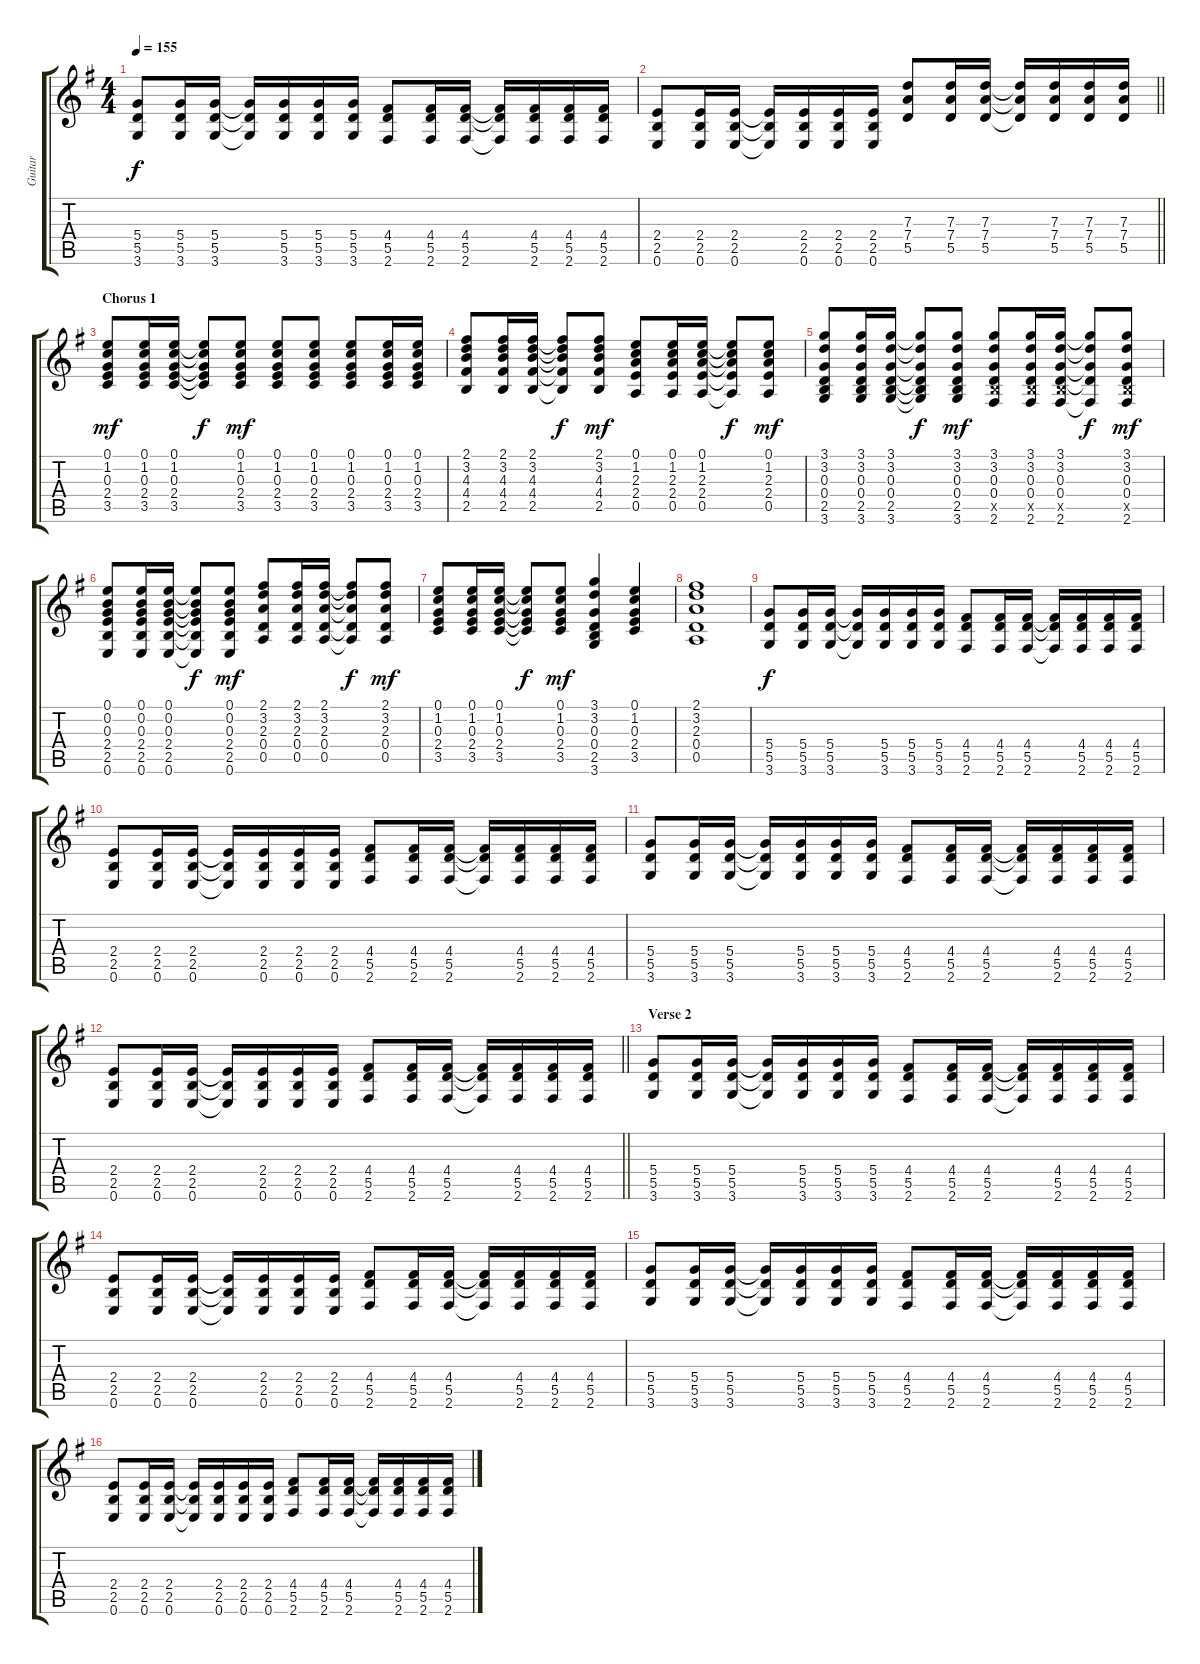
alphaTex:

\track ("Guitar" "Guitar") {instrument distortionguitar}
\staff {score tabs}
\tuning (E4 B3 G3 D3 A2 E2) {hide}
\ts (4 4)
\tempo 155
\clef g2
\ks g
(5.4 5.5 3.6).8{dy f} (5.4 5.5 3.6).16 (5.4 5.5 3.6).16 (5.4{t} 5.5{t} 3.6{t}).16 (5.4 5.5 3.6).16 (5.4 5.5 3.6).16 (5.4 5.5 3.6).16 (4.4 5.5 2.6).8 (4.4 5.5 2.6).16 (4.4 5.5 2.6).16 (4.4{t} 5.5{t} 2.6{t}).16 (4.4 5.5 2.6).16 (4.4 5.5 2.6).16 (4.4 5.5 2.6).16 |
\barLineRight lightlight
(2.4 2.5 0.6).8 (2.4 2.5 0.6).16 (2.4 2.5 0.6).16 (2.4{t} 2.5{t} 0.6{t}).16 (2.4 2.5 0.6).16 (2.4 2.5 0.6).16 (2.4 2.5 0.6).16 (7.3 7.4 5.5).8 (7.3 7.4 5.5).16 (7.3 7.4 5.5).16 (7.3{t} 7.4{t} 5.5{t}).16 (7.3 7.4 5.5).16 (7.3 7.4 5.5).16 (7.3 7.4 5.5).16 |
\section ("" "Chorus 1")
(0.1 1.2 0.3 2.4 3.5).8{dy mf} (0.1 1.2 0.3 2.4 3.5).16 (0.1 1.2 0.3 2.4 3.5).16 (0.1{t} 1.2{t} 0.3{t} 2.4{t} 3.5{t}).8{dy f} (0.1 1.2 0.3 2.4 3.5).8{dy mf} (0.1 1.2 0.3 2.4 3.5).8 (0.1 1.2 0.3 2.4 3.5).8 (0.1 1.2 0.3 2.4 3.5).8 (0.1 1.2 0.3 2.4 3.5).16 (0.1 1.2 0.3 2.4 3.5).16 |
(2.1 3.2 4.3 4.4 2.5).8 (2.1 3.2 4.3 4.4 2.5).16 (2.1 3.2 4.3 4.4 2.5).16 (2.1{t} 3.2{t} 4.3{t} 4.4{t} 2.5{t}).8{dy f} (2.1 3.2 4.3 4.4 2.5).8{dy mf} (0.1 1.2 2.3 2.4 0.5).8 (0.1 1.2 2.3 2.4 0.5).16 (0.1 1.2 2.3 2.4 0.5).16 (0.1{t} 1.2{t} 2.3{t} 2.4{t} 0.5{t}).8{dy f} (0.1 1.2 2.3 2.4 0.5).8{dy mf} |
(3.1 3.2 0.3 0.4 2.5 3.6).8 (3.1 3.2 0.3 0.4 2.5 3.6).16 (3.1 3.2 0.3 0.4 2.5 3.6).16 (3.1{t} 3.2{t} 0.3{t} 0.4{t} 2.5{t} 3.6{t}).8{dy f} (3.1 3.2 0.3 0.4 2.5 3.6).8{dy mf} (3.1 3.2 0.3 0.4 2.5{x} 2.6).8 (3.1 3.2 0.3 0.4 2.5{x} 2.6).16 (3.1 3.2 0.3 0.4 2.5{x} 2.6).16 (3.1{t} 3.2{t} 0.3{t} 0.4{t} 2.6{t}).8{dy f} (3.1 3.2 0.3 0.4 2.5{x} 2.6).8{dy mf} |
(0.1 0.2 0.3 2.4 2.5 0.6).8 (0.1 0.2 0.3 2.4 2.5 0.6).16 (0.1 0.2 0.3 2.4 2.5 0.6).16 (0.1{t} 0.2{t} 0.3{t} 2.4{t} 2.5{t} 0.6{t}).8{dy f} (0.1 0.2 0.3 2.4 2.5 0.6).8{dy mf} (2.1 3.2 2.3 0.4 0.5).8 (2.1 3.2 2.3 0.4 0.5).16 (2.1 3.2 2.3 0.4 0.5).16 (2.1{t} 3.2{t} 2.3{t} 0.4{t} 0.5{t}).8{dy f} (2.1 3.2 2.3 0.4 0.5).8{dy mf} |
(0.1 1.2 0.3 2.4 3.5).8 (0.1 1.2 0.3 2.4 3.5).16 (0.1 1.2 0.3 2.4 3.5).16 (0.1{t} 1.2{t} 0.3{t} 2.4{t} 3.5{t}).8{dy f} (0.1 1.2 0.3 2.4 3.5).8{dy mf} (3.1 3.2 0.3 0.4 2.5 3.6).4 (0.1 1.2 0.3 2.4 3.5).4 |
(2.1 3.2 2.3 0.4 0.5).1 |
(5.4 5.5 3.6).8{dy f} (5.4 5.5 3.6).16 (5.4 5.5 3.6).16 (5.4{t} 5.5{t} 3.6{t}).16 (5.4 5.5 3.6).16 (5.4 5.5 3.6).16 (5.4 5.5 3.6).16 (4.4 5.5 2.6).8 (4.4 5.5 2.6).16 (4.4 5.5 2.6).16 (4.4{t} 5.5{t} 2.6{t}).16 (4.4 5.5 2.6).16 (4.4 5.5 2.6).16 (4.4 5.5 2.6).16 |
(2.4 2.5 0.6).8 (2.4 2.5 0.6).16 (2.4 2.5 0.6).16 (2.4{t} 2.5{t} 0.6{t}).16 (2.4 2.5 0.6).16 (2.4 2.5 0.6).16 (2.4 2.5 0.6).16 (4.4 5.5 2.6).8 (4.4 5.5 2.6).16 (4.4 5.5 2.6).16 (4.4{t} 5.5{t} 2.6{t}).16 (4.4 5.5 2.6).16 (4.4 5.5 2.6).16 (4.4 5.5 2.6).16 |
(5.4 5.5 3.6).8 (5.4 5.5 3.6).16 (5.4 5.5 3.6).16 (5.4{t} 5.5{t} 3.6{t}).16 (5.4 5.5 3.6).16 (5.4 5.5 3.6).16 (5.4 5.5 3.6).16 (4.4 5.5 2.6).8 (4.4 5.5 2.6).16 (4.4 5.5 2.6).16 (4.4{t} 5.5{t} 2.6{t}).16 (4.4 5.5 2.6).16 (4.4 5.5 2.6).16 (4.4 5.5 2.6).16 |
\barLineRight lightlight
(2.4 2.5 0.6).8 (2.4 2.5 0.6).16 (2.4 2.5 0.6).16 (2.4{t} 2.5{t} 0.6{t}).16 (2.4 2.5 0.6).16 (2.4 2.5 0.6).16 (2.4 2.5 0.6).16 (4.4 5.5 2.6).8 (4.4 5.5 2.6).16 (4.4 5.5 2.6).16 (4.4{t} 5.5{t} 2.6{t}).16 (4.4 5.5 2.6).16 (4.4 5.5 2.6).16 (4.4 5.5 2.6).16 |
\section ("" "Verse 2")
(5.4 5.5 3.6).8 (5.4 5.5 3.6).16 (5.4 5.5 3.6).16 (5.4{t} 5.5{t} 3.6{t}).16 (5.4 5.5 3.6).16 (5.4 5.5 3.6).16 (5.4 5.5 3.6).16 (4.4 5.5 2.6).8 (4.4 5.5 2.6).16 (4.4 5.5 2.6).16 (4.4{t} 5.5{t} 2.6{t}).16 (4.4 5.5 2.6).16 (4.4 5.5 2.6).16 (4.4 5.5 2.6).16 |
(2.4 2.5 0.6).8 (2.4 2.5 0.6).16 (2.4 2.5 0.6).16 (2.4{t} 2.5{t} 0.6{t}).16 (2.4 2.5 0.6).16 (2.4 2.5 0.6).16 (2.4 2.5 0.6).16 (4.4 5.5 2.6).8 (4.4 5.5 2.6).16 (4.4 5.5 2.6).16 (4.4{t} 5.5{t} 2.6{t}).16 (4.4 5.5 2.6).16 (4.4 5.5 2.6).16 (4.4 5.5 2.6).16 |
(5.4 5.5 3.6).8 (5.4 5.5 3.6).16 (5.4 5.5 3.6).16 (5.4{t} 5.5{t} 3.6{t}).16 (5.4 5.5 3.6).16 (5.4 5.5 3.6).16 (5.4 5.5 3.6).16 (4.4 5.5 2.6).8 (4.4 5.5 2.6).16 (4.4 5.5 2.6).16 (4.4{t} 5.5{t} 2.6{t}).16 (4.4 5.5 2.6).16 (4.4 5.5 2.6).16 (4.4 5.5 2.6).16 |
(2.4 2.5 0.6).8 (2.4 2.5 0.6).16 (2.4 2.5 0.6).16 (2.4{t} 2.5{t} 0.6{t}).16 (2.4 2.5 0.6).16 (2.4 2.5 0.6).16 (2.4 2.5 0.6).16 (4.4 5.5 2.6).8 (4.4 5.5 2.6).16 (4.4 5.5 2.6).16 (4.4{t} 5.5{t} 2.6{t}).16 (4.4 5.5 2.6).16 (4.4 5.5 2.6).16 (4.4 5.5 2.6).16
